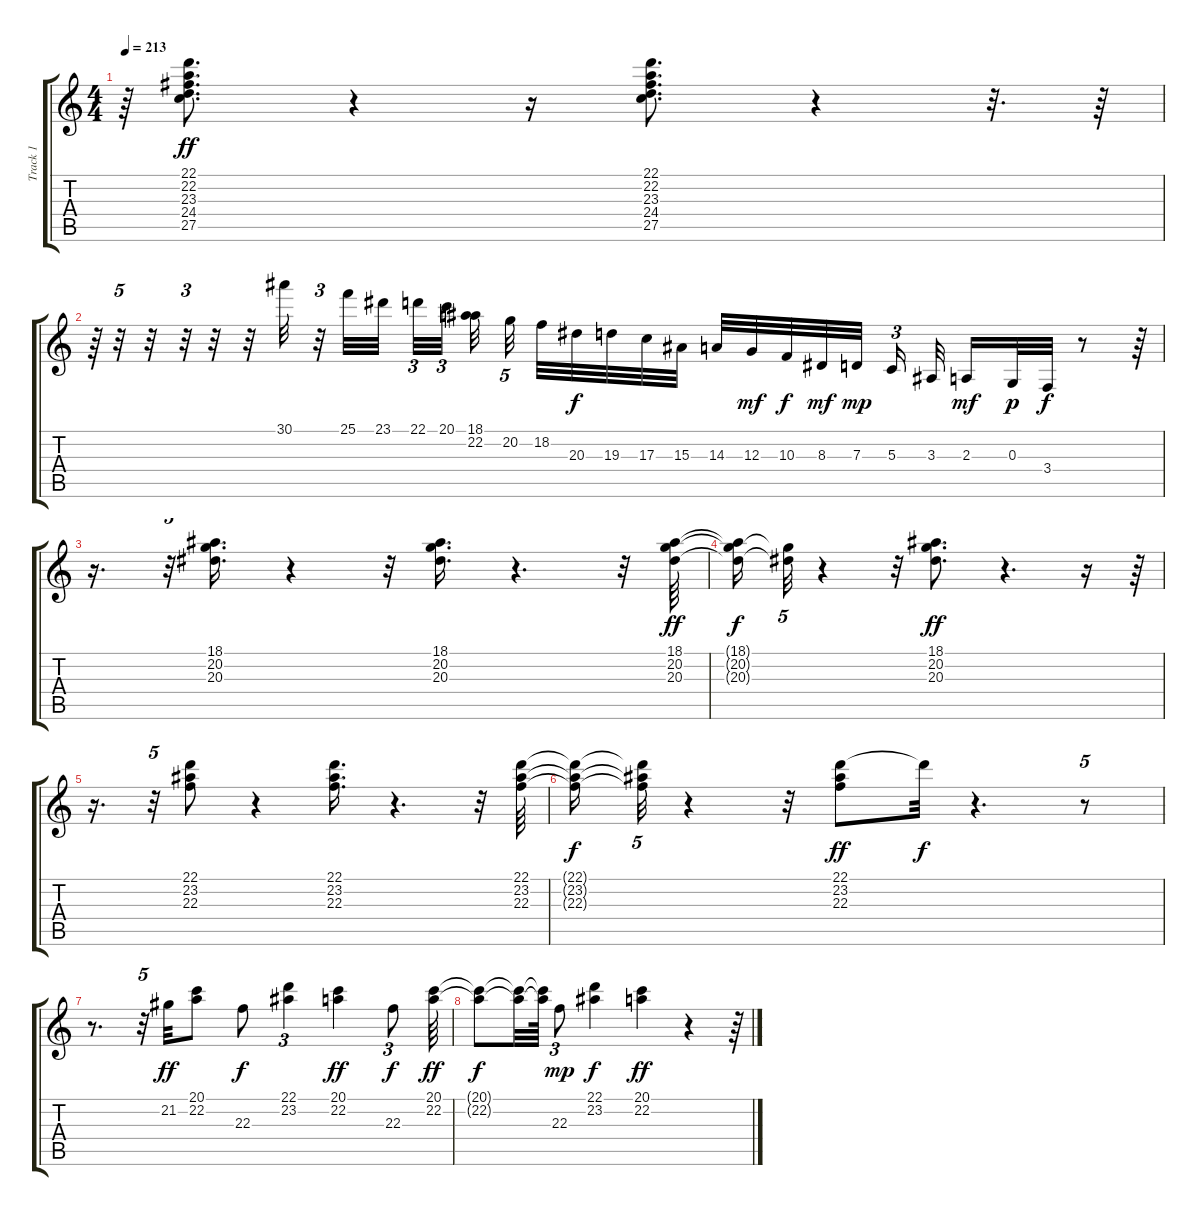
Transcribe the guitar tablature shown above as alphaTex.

\track ("Track 1" "Track 1") {instrument brightacousticpiano}
\staff {score tabs}
\tuning (E4 B3 G3 D3 A2 E2) {hide}
\ts (4 4)
\tempo 213
\clef g2
\ks c
r.64{dy f} (22.1 22.2 23.3 24.4 27.5).8{d dy ff} r.4 r.16 (22.1 22.2 23.3 24.4 27.5).8{d} r.4 r.32{d} r.64 |
r.64 r.32{tu (5 4)} r.32 r.32{tu (3 2)} r.32 r.32 30.1.32{beam splitsecondary} r.32{tu (3 2) beam splitsecondary} 25.1.32 23.1.32 22.1.32{tu (3 2)} 20.1.32{tu (3 2) beam splitsecondary} (18.1 22.2).32{beam splitsecondary} 20.2.32{tu (5 4) beam splitsecondary} 18.2.32 20.3.32{dy f} 19.3.32 17.3.32 15.3.32 14.3.32 12.3.32{dy mf} 10.3.32{dy f} 8.3.32{dy mf} 7.3.32{dy mp beam splitsecondary} 5.3.16{tu (3 2)} 3.3.32 2.3.16{dy mf} 0.3.32{dy p} 3.4.32{dy f} r.8 r.64 |
r.16{d} r.32{tu (5 4)} (18.1 20.2 20.3).16{d} r.4 r.32 (18.1 20.2 20.3).16{d} r.4{d} r.32 (18.1 20.2 20.3).64{dy ff} |
(18.1{t} 20.2{t} 20.3{t}).16{dy f} (20.2{t} 20.3{t}).32{tu (5 4)} r.4 r.32 (18.1 20.2 20.3).8{d dy ff} r.4{d} r.16 r.64 |
r.16{d} r.32{tu (5 4)} (22.1 23.2 22.3).8 r.4 (22.1 23.2 22.3).16{d} r.4{d} r.32 (22.1 23.2 22.3).64 |
(22.1{t} 23.2{t} 22.3{t}).16{dy f} (22.1{t} 23.2{t} 22.3{t}).32{tu (5 4)} r.4 r.32 (22.1 23.2 22.3).8{dy ff} 22.1{t}.32{dy f} r.4{d} r.8{tu (5 4)} |
r.8{d} r.32{tu (5 4)} 21.2.32{dy ff} (20.1 22.2).8 22.3.8{dy f} (22.1 23.2).4{tu (3 2)} (20.1 22.2).4{dy ff} 22.3.8{tu (3 2) dy f} (20.1 22.2).64{dy ff} |
(20.1{t} 22.2{t}).8{dy f} (20.1{t} 22.2{t}).32 (20.1{t} 22.2{t}).64 22.3.8{tu (3 2) dy mp} (22.1 23.2).4{dy f} (20.1 22.2).4{dy ff} r.4 r.64
